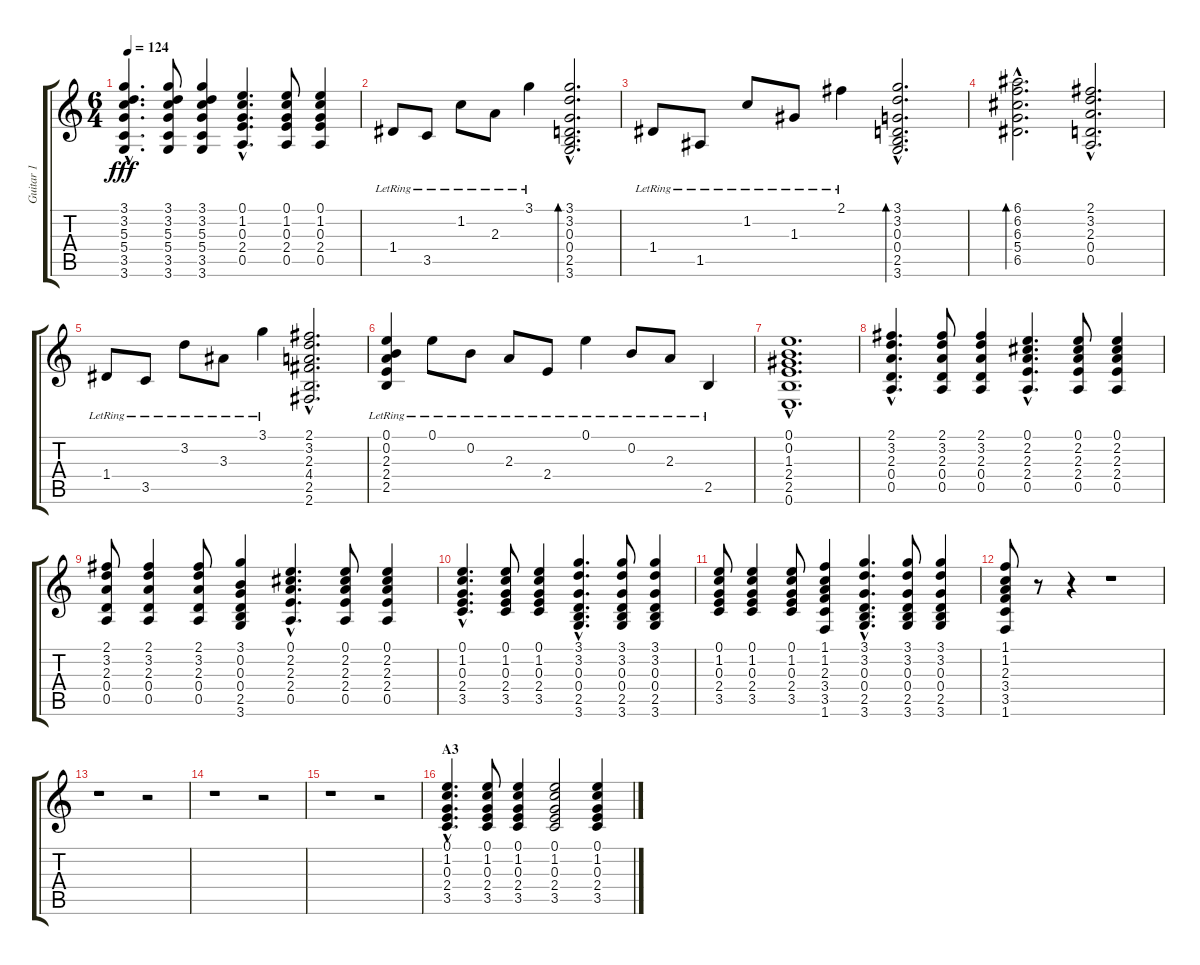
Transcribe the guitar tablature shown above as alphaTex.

\track ("Guitar 1" "Guitar 1") {instrument electricguitarclean}
\staff {score tabs}
\tuning (E4 B3 G3 D3 A2 E2) {hide}
\ts (6 4)
\tempo 124
\clef g2
\ks c
(3.1{hac} 3.2{hac} 5.3{hac} 5.4{hac} 3.5{hac} 3.6{hac}).4{d dy fff} (3.1 3.2 5.3 5.4 3.5 3.6).8 (3.1 3.2 5.3 5.4 3.5 3.6).4 (0.1{hac} 1.2{hac} 0.3{hac} 2.4{hac} 0.5{hac}).4{d} (0.1 1.2 0.3 2.4 0.5).8 (0.1 1.2 0.3 2.4 0.5).4 |
1.4{lr}.8 3.5{lr}.8 1.2{lr}.8 2.3{lr}.8 3.1{lr}.4 (3.1{hac} 3.2{hac} 0.3{hac} 0.4{hac} 2.5{hac} 3.6{hac}).2{d bd 120} |
1.4{lr}.8 1.5{lr}.8 1.2{lr}.8 1.3{lr}.8 2.1{lr}.4 (3.1{hac} 3.2{hac} 0.3{hac} 0.4{hac} 2.5{hac} 3.6{hac}).2{d bd 120} |
(6.1{hac} 6.2{hac} 6.3{hac} 5.4{hac} 6.5{hac}).2{d bd 240} (2.1{hac} 3.2{hac} 2.3{hac} 0.4{hac} 0.5{hac}).2{d} |
1.4{lr}.8 3.5{lr}.8 3.2{lr}.8 3.3{lr}.8 3.1{lr}.4 (2.1{hac} 3.2{hac} 2.3{hac} 4.4{hac} 2.5{hac} 2.6{hac}).2{d} |
(0.1{lr} 0.2{lr} 2.3{lr} 2.4{lr} 2.5{lr}).4 0.1{lr}.8 0.2{lr}.8 2.3{lr}.8 2.4{lr}.8 0.1{lr}.4 0.2{lr}.8 2.3{lr}.8 2.5{lr}.4 |
(0.1{hac} 0.2{hac} 1.3{hac} 2.4{hac} 2.5{hac} 0.6{hac}).1{d} |
(2.1{hac} 3.2{hac} 2.3{hac} 0.4{hac} 0.5{hac}).4{d} (2.1 3.2 2.3 0.4 0.5).8 (2.1 3.2 2.3 0.4 0.5).4 (0.1{hac} 2.2{hac} 2.3{hac} 2.4{hac} 0.5{hac}).4{d} (0.1 2.2 2.3 2.4 0.5).8 (0.1 2.2 2.3 2.4 0.5).4 |
(2.1 3.2 2.3 0.4 0.5).8 (2.1 3.2 2.3 0.4 0.5).4 (2.1 3.2 2.3 0.4 0.5).8 (3.1 0.2 0.3 0.4 2.5 3.6).4 (0.1{hac} 2.2{hac} 2.3{hac} 2.4{hac} 0.5{hac}).4{d} (0.1 2.2 2.3 2.4 0.5).8 (0.1 2.2 2.3 2.4 0.5).4 |
(0.1{hac} 1.2{hac} 0.3{hac} 2.4{hac} 3.5{hac}).4{d} (0.1 1.2 0.3 2.4 3.5).8 (0.1 1.2 0.3 2.4 3.5).4 (3.1{hac} 3.2{hac} 0.3{hac} 0.4{hac} 2.5{hac} 3.6{hac}).4{d} (3.1 3.2 0.3 0.4 2.5 3.6).8 (3.1 3.2 0.3 0.4 2.5 3.6).4 |
(0.1 1.2 0.3 2.4 3.5).8 (0.1 1.2 0.3 2.4 3.5).4 (0.1 1.2 0.3 2.4 3.5).8 (1.1 1.2 2.3 3.4 3.5 1.6).4 (3.1{hac} 3.2{hac} 0.3{hac} 0.4{hac} 2.5{hac} 3.6{hac}).4{d} (3.1 3.2 0.3 0.4 2.5 3.6).8 (3.1 3.2 0.3 0.4 2.5 3.6).4 |
(1.1 1.2 2.3 3.4 3.5 1.6).8 r.8 r.4 r.1 |
r.1 r.2 |
r.1 r.2 |
r.1 r.2 |
\section ("" "A3")
(0.1{hac} 1.2{hac} 0.3{hac} 2.4{hac} 3.5{hac}).4{d volume 9} (0.1 1.2 0.3 2.4 3.5).8 (0.1 1.2 0.3 2.4 3.5).4 (0.1 1.2 0.3 2.4 3.5).2 (0.1 1.2 0.3 2.4 3.5).4
